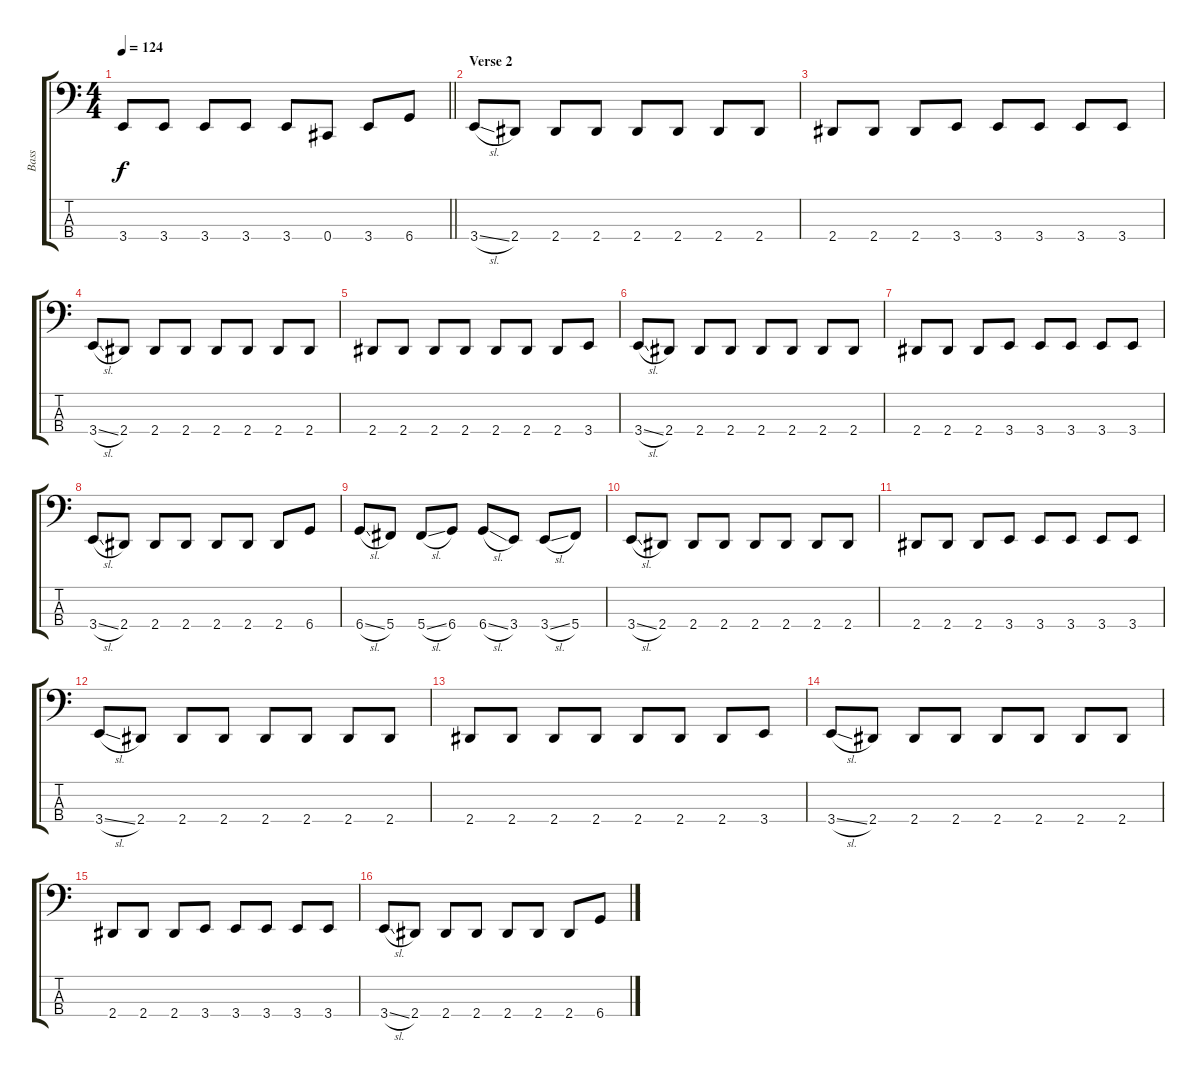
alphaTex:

\track ("Bass" "Bass") {instrument electricbasspick}
\staff {score tabs}
\tuning (E2 B1 Gb1 Db1) {hide}
\ts (4 4)
\tempo 124
\clef f4
\barLineRight lightlight
\ks c
3.4.8{dy f} 3.4.8 3.4.8 3.4.8 3.4.8 0.4.8 3.4.8 6.4.8 |
\section ("" "Verse 2")
3.4{sl}.8 2.4.8 2.4.8 2.4.8 2.4.8 2.4.8 2.4.8 2.4.8 |
2.4.8 2.4.8 2.4.8 3.4.8 3.4.8 3.4.8 3.4.8 3.4.8 |
3.4{sl}.8 2.4.8 2.4.8 2.4.8 2.4.8 2.4.8 2.4.8 2.4.8 |
2.4.8 2.4.8 2.4.8 2.4.8 2.4.8 2.4.8 2.4.8 3.4.8 |
3.4{sl}.8 2.4.8 2.4.8 2.4.8 2.4.8 2.4.8 2.4.8 2.4.8 |
2.4.8 2.4.8 2.4.8 3.4.8 3.4.8 3.4.8 3.4.8 3.4.8 |
3.4{sl}.8 2.4.8 2.4.8 2.4.8 2.4.8 2.4.8 2.4.8 6.4.8 |
6.4{sl}.8 5.4.8 5.4{sl}.8 6.4.8 6.4{sl}.8 3.4.8 3.4{sl}.8 5.4.8 |
3.4{sl}.8 2.4.8 2.4.8 2.4.8 2.4.8 2.4.8 2.4.8 2.4.8 |
2.4.8 2.4.8 2.4.8 3.4.8 3.4.8 3.4.8 3.4.8 3.4.8 |
3.4{sl}.8 2.4.8 2.4.8 2.4.8 2.4.8 2.4.8 2.4.8 2.4.8 |
2.4.8 2.4.8 2.4.8 2.4.8 2.4.8 2.4.8 2.4.8 3.4.8 |
3.4{sl}.8 2.4.8 2.4.8 2.4.8 2.4.8 2.4.8 2.4.8 2.4.8 |
2.4.8 2.4.8 2.4.8 3.4.8 3.4.8 3.4.8 3.4.8 3.4.8 |
3.4{sl}.8 2.4.8 2.4.8 2.4.8 2.4.8 2.4.8 2.4.8 6.4.8
